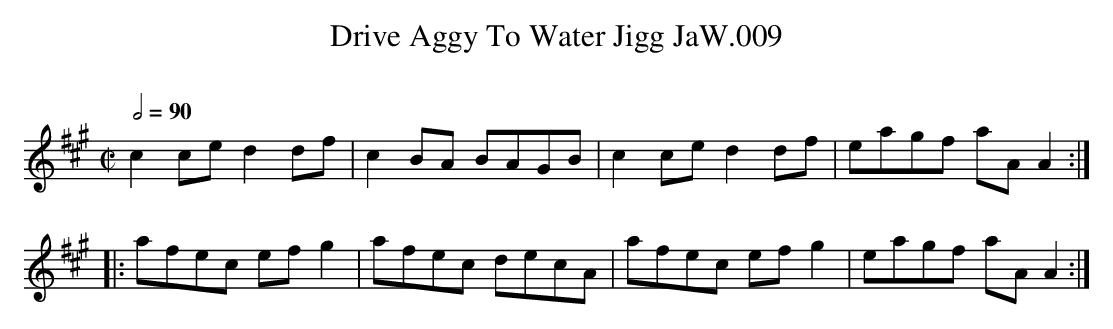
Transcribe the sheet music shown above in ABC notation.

X:1
T:Drive Aggy To Water Jigg JaW.009
M:C|
L:1/8
Q:1/2=90
O:
K:A
c2ce d2df|c2BA BAGB|c2ce d2df|eagf aAA2:|
|:afec efg2|afec decA|afec efg2|eagf aAA2:|
